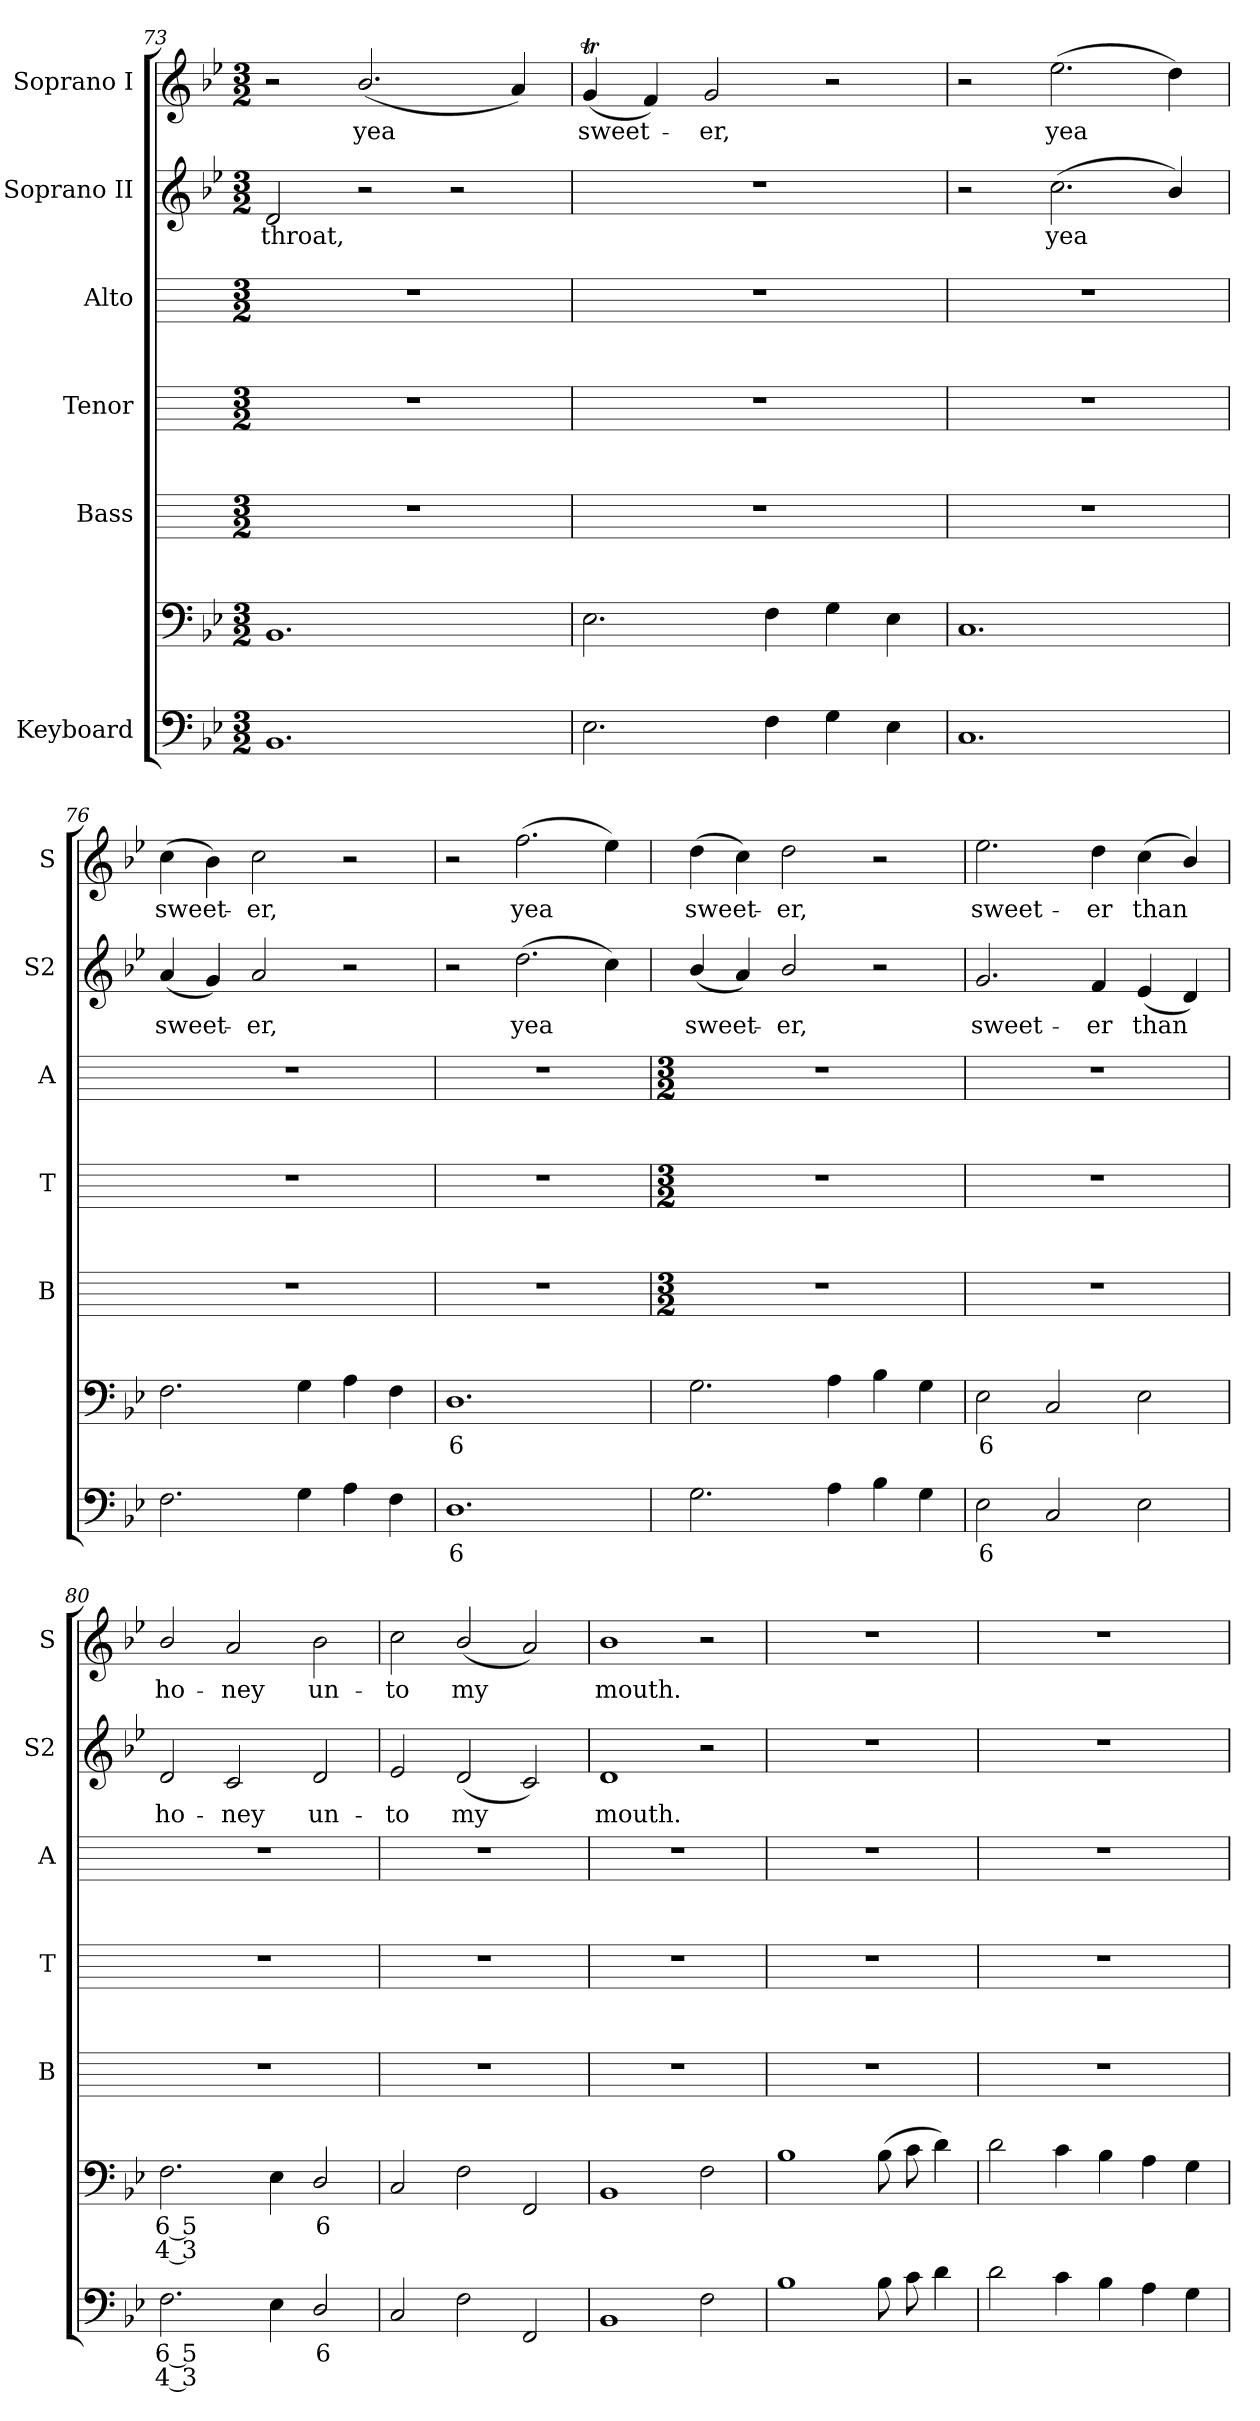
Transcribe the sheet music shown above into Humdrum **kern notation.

**kern	**text	**text	**kern	**text	**text	**kern	**kern	**kern	**kern	**text	**kern	**text
*part6	*part6	*part6	*part6	*part6	*part6	*part5	*part4	*part3	*part2	*part2	*part1	*part1
*staff7	*staff7	*staff7	*staff6	*staff6	*staff6	*staff5	*staff4	*staff3	*staff2	*staff2	*staff1	*staff1
*I"Keyboard	*	*	*	*	*	*I"Bass	*I"Tenor	*I"Alto	*I"Soprano II	*	*I"Soprano I	*
*	*	*	*	*	*	*I'B	*I'T	*I'A	*I'S2	*	*I'S	*
*clefF4	*	*	*clefF4	*	*	*	*	*	*clefG2	*	*clefG2	*
*k[b-e-]	*	*	*k[b-e-]	*	*	*	*	*	*k[b-e-]	*	*k[b-e-]	*
*B-:	*	*	*B-:	*	*	*	*	*	*B-:	*	*B-:	*
*M3/2	*	*	*M3/2	*	*	*M3/2	*M3/2	*M3/2	*M3/2	*	*M3/2	*
=73	=73	=73	=73	=73	=73	=73	=73	=73	=73	=73	=73	=73
!	!	!	!	!	!	!	!	!	!	!LO:LY:b	!	!
1.BB-	.	.	1.BB-	.	.	1.r	1.r	1.r	2d	throat,	2r	.
!	!	!	!	!	!	!	!	!	!	!	!	!LO:LY:b
.	.	.	.	.	.	.	.	.	2r	.	(<2.b-/	yea
.	.	.	.	.	.	.	.	.	2r	.	.	.
.	.	.	.	.	.	.	.	.	.	.	4a)	.
=74	=74	=74	=74	=74	=74	=74	=74	=74	=74	=74	=74	=74
!	!	!	!	!	!	!	!	!	!LO:N:vis=1	!	!	!LO:LY:b
2.E-	.	.	2.E-	.	.	1.r	1.r	1.r	1.r	.	(<4gT	sweet-
.	.	.	.	.	.	.	.	.	.	.	4f)	.
!	!	!	!	!	!	!	!	!	!	!	!	!LO:LY:b
.	.	.	.	.	.	.	.	.	.	.	2g	er,
4F	.	.	4F	.	.	.	.	.	.	.	.	.
4G	.	.	4G	.	.	.	.	.	.	.	2r	.
4E-	.	.	4E-	.	.	.	.	.	.	.	.	.
=75	=75	=75	=75	=75	=75	=75	=75	=75	=75	=75	=75	=75
1.C	.	.	1.C	.	.	1.r	1.r	1.r	2r	.	2r	.
!	!	!	!	!	!	!	!	!	!	!LO:LY:b	!	!LO:LY:b
.	.	.	.	.	.	.	.	.	(<2.cc	yea	(>2.ee-	yea
.	.	.	.	.	.	.	.	.	4b-/)	.	4dd)	.
=76	=76	=76	=76	=76	=76	=76	=76	=76	=76	=76	=76	=76
!	!	!	!	!	!	!	!	!	!	!LO:LY:b	!	!LO:LY:b
2.F	.	.	2.F	.	.	1.r	1.r	1.r	(<4a	sweet-	(>4cc	sweet-
.	.	.	.	.	.	.	.	.	4g)	.	4b-)	.
!	!	!	!	!	!	!	!	!	!	!LO:LY:b	!	!LO:LY:b
.	.	.	.	.	.	.	.	.	2a	er,	2cc	er,
4G	.	.	4G	.	.	.	.	.	.	.	.	.
4A	.	.	4A	.	.	.	.	.	2r	.	2r	.
4F	.	.	4F	.	.	.	.	.	.	.	.	.
=77	=77	=77	=77	=77	=77	=77	=77	=77	=77	=77	=77	=77
!	!LO:LY:b	!	!	!LO:LY:b	!	!	!	!	!	!	!	!
1.D	6	.	1.D	6	.	1.r	1.r	1.r	2r	.	2r	.
!	!	!	!	!	!	!	!	!	!	!LO:LY:b	!	!LO:LY:b
.	.	.	.	.	.	.	.	.	(>2.dd	yea	(>2.ff	yea
.	.	.	.	.	.	.	.	.	4cc)	.	4ee-)	.
!!LO:LB:g=z
=78	=78	=78	=78	=78	=78	=78	=78	=78	=78	=78	=78	=78
*	*	*	*	*	*	*M3/2	*M3/2	*M3/2	*	*	*	*
!	!	!	!	!	!	!	!	!	!	!LO:LY:b	!	!LO:LY:b
2.G	.	.	2.G	.	.	1.r	1.r	1.r	(<4b-/	sweet-	(>4dd	sweet-
.	.	.	.	.	.	.	.	.	4a)	.	4cc)	.
!	!	!	!	!	!	!	!	!	!	!LO:LY:b	!	!LO:LY:b
.	.	.	.	.	.	.	.	.	2b-/	er,	2dd	er,
4A	.	.	4A	.	.	.	.	.	.	.	.	.
4B-	.	.	4B-	.	.	.	.	.	2r	.	2r	.
4G	.	.	4G	.	.	.	.	.	.	.	.	.
=79	=79	=79	=79	=79	=79	=79	=79	=79	=79	=79	=79	=79
!	!LO:LY:b	!	!	!LO:LY:b	!	!	!	!	!	!LO:LY:b	!	!LO:LY:b
2E-	6	.	2E-	6	.	1.r	1.r	1.r	2.g	sweet-	2.ee-	sweet-
2C	.	.	2C	.	.	.	.	.	.	.	.	.
!	!	!	!	!	!	!	!	!	!	!LO:LY:b	!	!LO:LY:b
.	.	.	.	.	.	.	.	.	4f	-er	4dd	-er
!	!	!	!	!	!	!	!	!	!	!LO:LY:b	!	!LO:LY:b
2E-	.	.	2E-	.	.	.	.	.	(<4e-	than	(<4cc	than
.	.	.	.	.	.	.	.	.	4d/)	.	4b-/)	.
=80	=80	=80	=80	=80	=80	=80	=80	=80	=80	=80	=80	=80
!	!LO:LY:b	!LO:LY:b	!	!LO:LY:b	!LO:LY:b	!	!	!	!	!LO:LY:b	!	!LO:LY:b
2.F	6 5	4 3	2.F	6 5	4 3	1.r	1.r	1.r	2d/	ho-	2b-/	ho-
!	!	!	!	!	!	!	!	!	!	!LO:LY:b	!	!LO:LY:b
.	.	.	.	.	.	.	.	.	2c	-ney	2a	-ney
4E-	.	.	4E-	.	.	.	.	.	.	.	.	.
!	!LO:LY:b	!	!	!LO:LY:b	!	!	!	!	!	!LO:LY:b	!	!LO:LY:b
2D/	6	.	2D/	6	.	.	.	.	2d	un-	2b-	un-
=81	=81	=81	=81	=81	=81	=81	=81	=81	=81	=81	=81	=81
!	!	!	!	!	!	!	!	!	!	!LO:LY:b	!	!LO:LY:b
2C	.	.	2C	.	.	1.r	1.r	1.r	2e-	-to	2cc	-to
!	!	!	!	!	!	!	!	!	!	!LO:LY:b	!	!LO:LY:b
2F	.	.	2F	.	.	.	.	.	(<2d	my	(<2b-/	my
2FF	.	.	2FF	.	.	.	.	.	2c)	.	2a)	.
=82	=82	=82	=82	=82	=82	=82	=82	=82	=82	=82	=82	=82
!	!	!	!	!	!	!	!	!	!	!LO:LY:b	!	!LO:LY:b
1BB-	.	.	1BB-	.	.	1.r	1.r	1.r	1d	mouth.	1b-	mouth.
2F	.	.	2F	.	.	.	.	.	2r	.	2r	.
=83	=83	=83	=83	=83	=83	=83	=83	=83	=83	=83	=83	=83
!	!	!	!	!	!	!	!	!	!LO:N:vis=1	!	!LO:N:vis=1	!
1B-	.	.	1B-	.	.	1.r	1.r	1.r	1.r	.	1.r	.
8B-L	.	.	(>8B-L	.	.	.	.	.	.	.	.	.
8c	.	.	8c	.	.	.	.	.	.	.	.	.
4d	.	.	4d)	.	.	.	.	.	.	.	.	.
=84	=84	=84	=84	=84	=84	=84	=84	=84	=84	=84	=84	=84
!	!	!	!	!	!	!	!	!	!LO:N:vis=1	!	!LO:N:vis=1	!
2d	.	.	2d	.	.	1.r	1.r	1.r	1.r	.	1.r	.
4c	.	.	4c	.	.	.	.	.	.	.	.	.
4B-	.	.	4B-	.	.	.	.	.	.	.	.	.
4A	.	.	4A	.	.	.	.	.	.	.	.	.
4G	.	.	4G	.	.	.	.	.	.	.	.	.
=	=	=	=	=	=	=	=	=	=	=	=	=
*-	*-	*-	*-	*-	*-	*-	*-	*-	*-	*-	*-	*-
